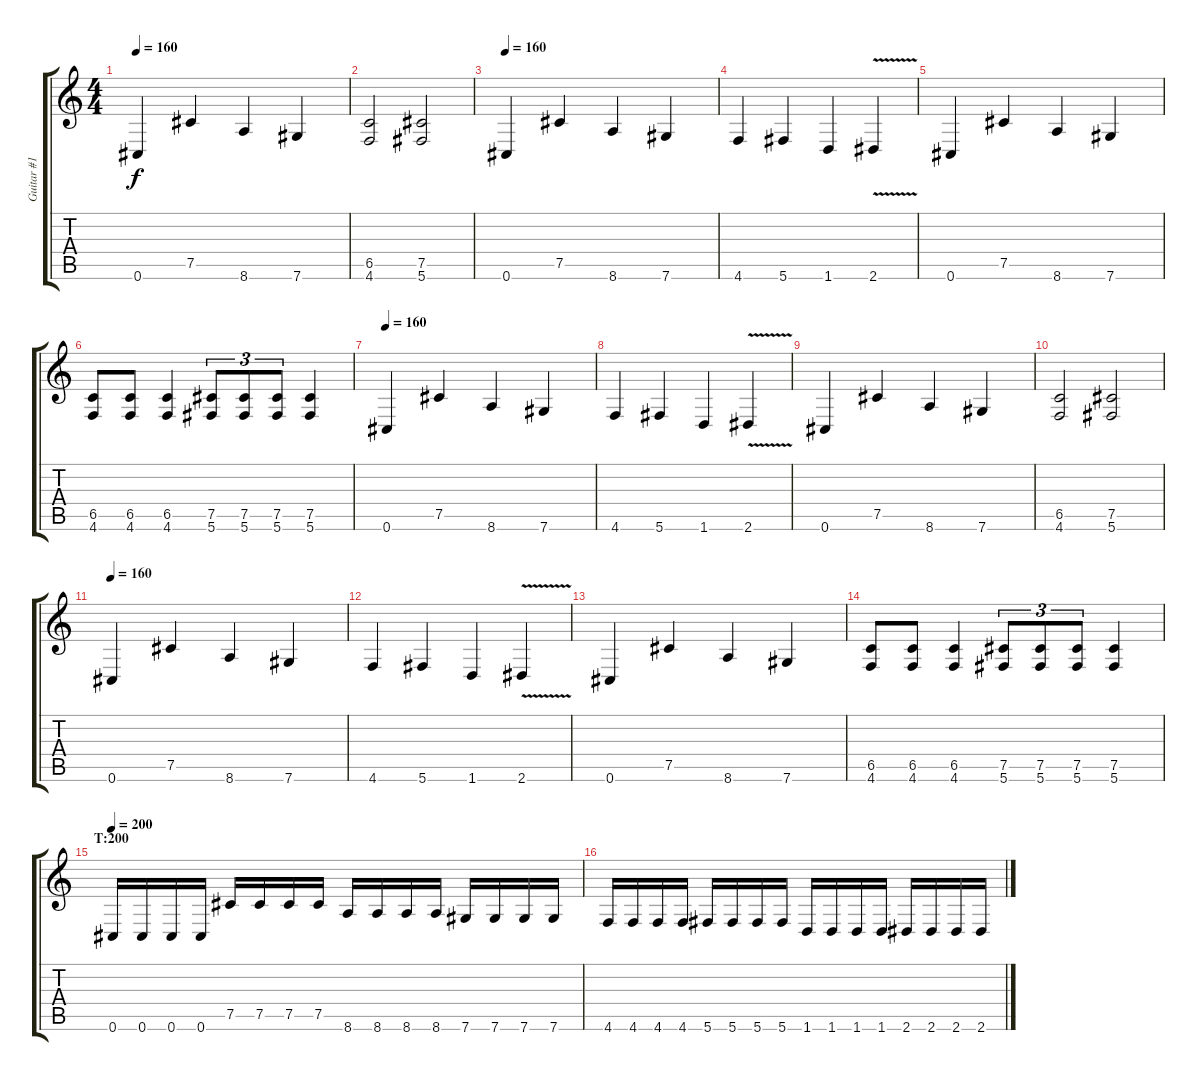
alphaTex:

\track ("Guitar #1" "Guitar #1") {instrument distortionguitar}
\staff {score tabs}
\tuning (Db4 Ab3 E3 B2 Gb2 Db2) {hide}
\ts (4 4)
\tempo 160
\clef g2
\ks c
0.6.4{dy f} 7.5.4 8.6.4 7.6.4 |
(6.5 4.6).2 (7.5 5.6).2 |
\tempo 160
0.6.4 7.5.4 8.6.4 7.6.4 |
4.6.4 5.6.4 1.6.4 2.6{v}.4 |
0.6.4 7.5.4 8.6.4 7.6.4 |
(6.5 4.6).8 (6.5 4.6).8 (6.5 4.6).4 (7.5 5.6).8{tu (3 2)} (7.5 5.6).8{tu (3 2)} (7.5 5.6).8{tu (3 2)} (7.5 5.6).4 |
\tempo 160
0.6.4 7.5.4 8.6.4 7.6.4 |
4.6.4 5.6.4 1.6.4 2.6{v}.4 |
0.6.4 7.5.4 8.6.4 7.6.4 |
(6.5 4.6).2 (7.5 5.6).2 |
\tempo 160
0.6.4 7.5.4 8.6.4 7.6.4 |
4.6.4 5.6.4 1.6.4 2.6{v}.4 |
0.6.4 7.5.4 8.6.4 7.6.4 |
(6.5 4.6).8 (6.5 4.6).8 (6.5 4.6).4 (7.5 5.6).8{tu (3 2)} (7.5 5.6).8{tu (3 2)} (7.5 5.6).8{tu (3 2)} (7.5 5.6).4 |
\section ("" "T:200")
\tempo 200
0.6.16 0.6.16 0.6.16 0.6.16 7.5.16 7.5.16 7.5.16 7.5.16 8.6.16 8.6.16 8.6.16 8.6.16 7.6.16 7.6.16 7.6.16 7.6.16 |
4.6.16 4.6.16 4.6.16 4.6.16 5.6.16 5.6.16 5.6.16 5.6.16 1.6.16 1.6.16 1.6.16 1.6.16 2.6.16 2.6.16 2.6.16 2.6.16
